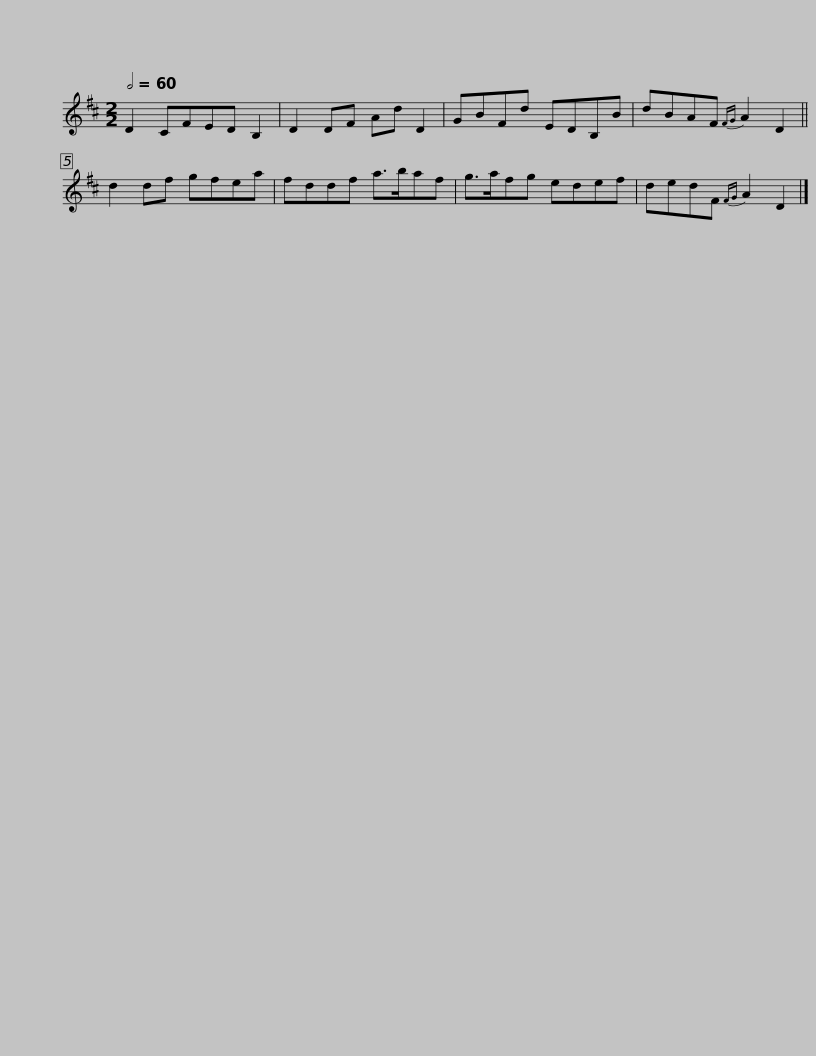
X:1
L:1/8
Q:1/2=60
M:2/2
I:linebreak $
K:D
V:1 treble
V:1
 D2 CFED B,2 | D2 DF Ad D2 | GBFd EDB,B | dBAF{FG} A2 D2 || d2 df gfea | %5
 fddf a>baf |$ g>afg edef | dedF{FG} A2 D2 |] %8
